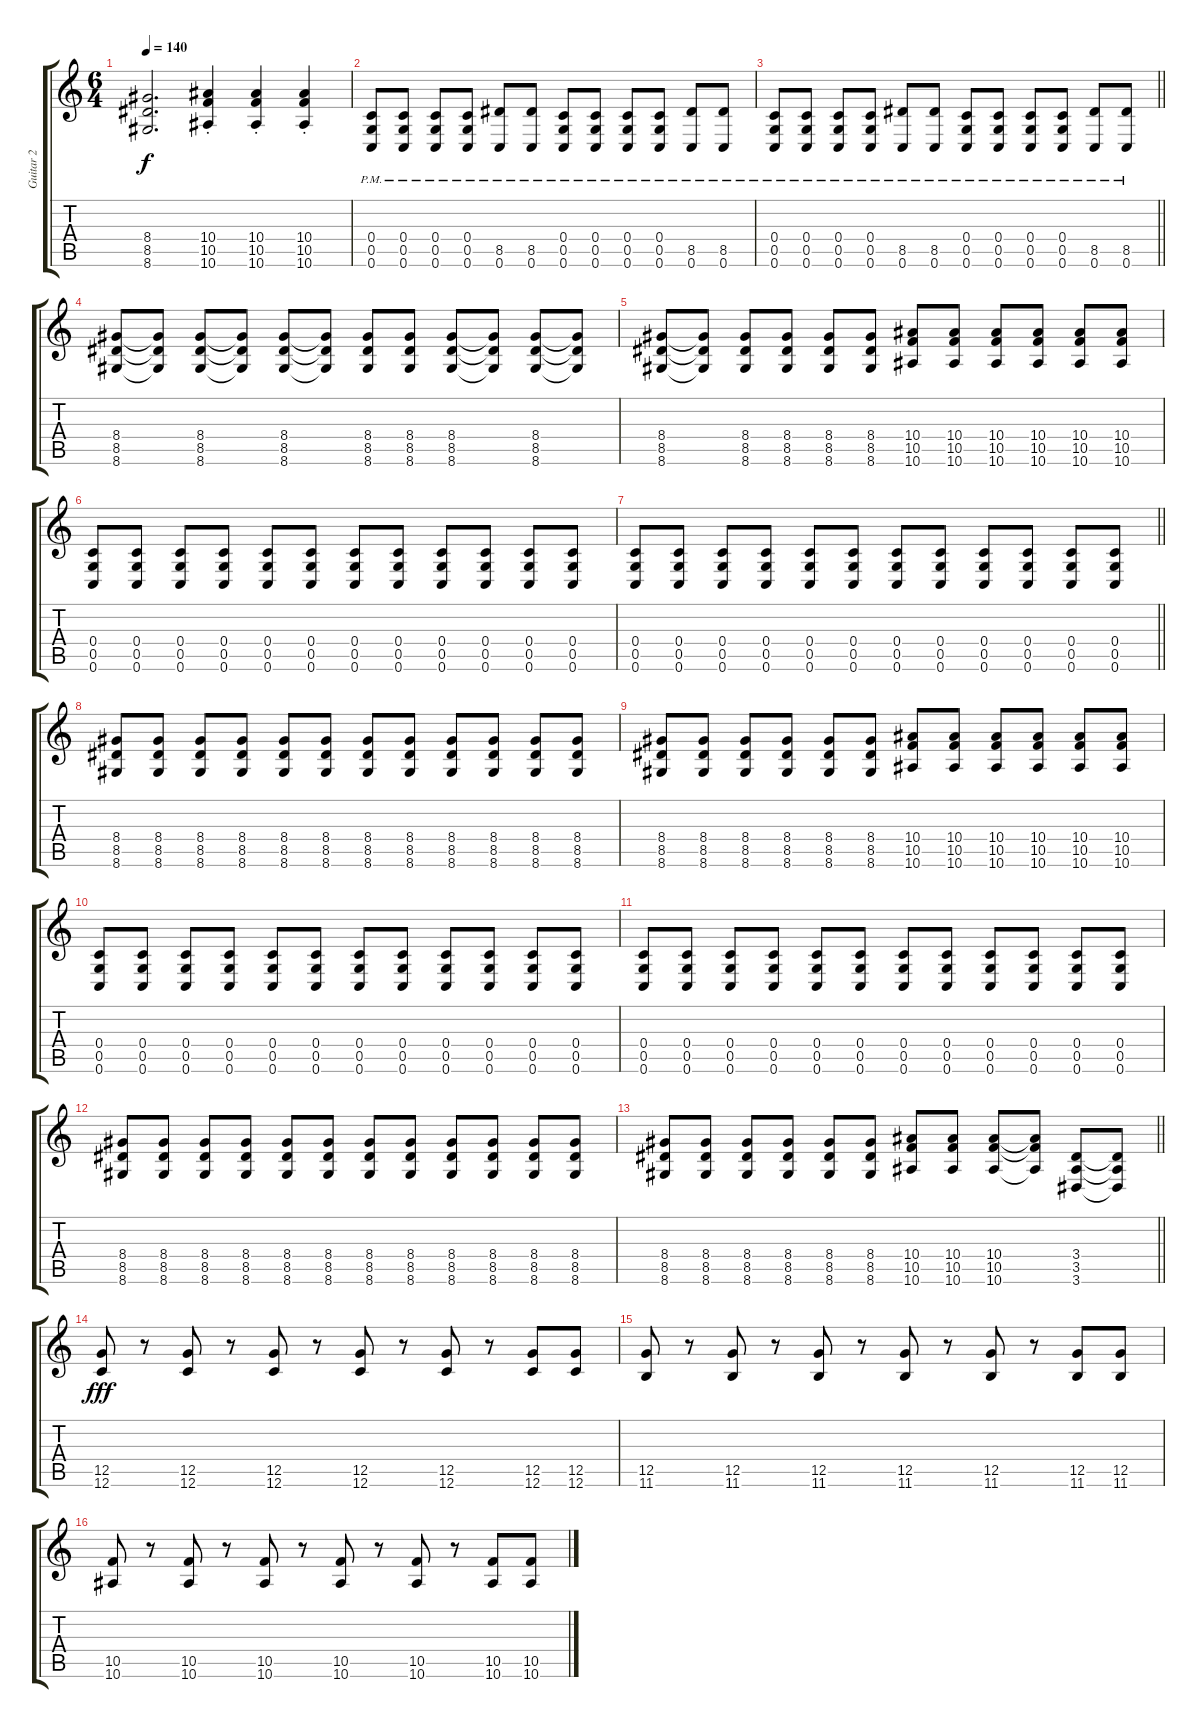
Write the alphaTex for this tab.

\track ("Guitar 2" "Guitar 2") {instrument distortionguitar}
\staff {score tabs}
\tuning (D4 A3 F3 C3 G2 C2) {hide}
\ts (6 4)
\tempo 140
\clef g2
\ks c
(8.4{t} 8.5{t} 8.6{t}).2{d dy f} (10.4{st} 10.5{st} 10.6{st}).4 (10.4{st} 10.5{st} 10.6{st}).4 (10.4{st} 10.5{st} 10.6{st}).4 |
(0.4{pm} 0.5{pm} 0.6{pm}).8 (0.4{pm} 0.5{pm} 0.6{pm}).8 (0.4{pm} 0.5{pm} 0.6{pm}).8 (0.4{pm} 0.5{pm} 0.6{pm}).8 (8.5 0.6{pm}).8 (8.5 0.6{pm}).8 (0.4{pm} 0.5{pm} 0.6{pm}).8 (0.4{pm} 0.5{pm} 0.6{pm}).8 (0.4{pm} 0.5{pm} 0.6{pm}).8 (0.4{pm} 0.5{pm} 0.6{pm}).8 (8.5 0.6{pm}).8 (8.5 0.6{pm}).8 |
\barLineRight lightlight
(0.4{pm} 0.5{pm} 0.6{pm}).8 (0.4{pm} 0.5{pm} 0.6{pm}).8 (0.4{pm} 0.5{pm} 0.6{pm}).8 (0.4{pm} 0.5{pm} 0.6{pm}).8 (8.5 0.6{pm}).8 (8.5 0.6{pm}).8 (0.4{pm} 0.5{pm} 0.6{pm}).8 (0.4{pm} 0.5{pm} 0.6{pm}).8 (0.4{pm} 0.5{pm} 0.6{pm}).8 (0.4{pm} 0.5{pm} 0.6{pm}).8 (8.5 0.6{pm}).8 (8.5 0.6{pm}).8 |
(8.4 8.5 8.6).8 (8.4{t} 8.5{t} 8.6{t}).8 (8.4 8.5 8.6).8 (8.4{t} 8.5{t} 8.6{t}).8 (8.4 8.5 8.6).8 (8.4{t} 8.5{t} 8.6{t}).8 (8.4 8.5 8.6).8 (8.4 8.5 8.6).8 (8.4 8.5 8.6).8 (8.4{t} 8.5{t} 8.6{t}).8 (8.4 8.5 8.6).8 (8.4{t} 8.5{t} 8.6{t}).8 |
(8.4 8.5 8.6).8 (8.4{t} 8.5{t} 8.6{t}).8 (8.4 8.5 8.6).8 (8.4 8.5 8.6).8 (8.4 8.5 8.6).8 (8.4 8.5 8.6).8 (10.4 10.5 10.6).8 (10.4 10.5 10.6).8 (10.4 10.5 10.6).8 (10.4 10.5 10.6).8 (10.4 10.5 10.6).8 (10.4 10.5 10.6).8 |
(0.4 0.5 0.6).8 (0.4 0.5 0.6).8 (0.4 0.5 0.6).8 (0.4 0.5 0.6).8 (0.4 0.5 0.6).8 (0.4 0.5 0.6).8 (0.4 0.5 0.6).8 (0.4 0.5 0.6).8 (0.4 0.5 0.6).8 (0.4 0.5 0.6).8 (0.4 0.5 0.6).8 (0.4 0.5 0.6).8 |
\barLineRight lightlight
(0.4 0.5 0.6).8 (0.4 0.5 0.6).8 (0.4 0.5 0.6).8 (0.4 0.5 0.6).8 (0.4 0.5 0.6).8 (0.4 0.5 0.6).8 (0.4 0.5 0.6).8 (0.4 0.5 0.6).8 (0.4 0.5 0.6).8 (0.4 0.5 0.6).8 (0.4 0.5 0.6).8 (0.4 0.5 0.6).8 |
(8.4 8.5 8.6).8 (8.4 8.5 8.6).8 (8.4 8.5 8.6).8 (8.4 8.5 8.6).8 (8.4 8.5 8.6).8 (8.4 8.5 8.6).8 (8.4 8.5 8.6).8 (8.4 8.5 8.6).8 (8.4 8.5 8.6).8 (8.4 8.5 8.6).8 (8.4 8.5 8.6).8 (8.4 8.5 8.6).8 |
(8.4 8.5 8.6).8 (8.4 8.5 8.6).8 (8.4 8.5 8.6).8 (8.4 8.5 8.6).8 (8.4 8.5 8.6).8 (8.4 8.5 8.6).8 (10.4 10.5 10.6).8 (10.4 10.5 10.6).8 (10.4 10.5 10.6).8 (10.4 10.5 10.6).8 (10.4 10.5 10.6).8 (10.4 10.5 10.6).8 |
(0.4 0.5 0.6).8 (0.4 0.5 0.6).8 (0.4 0.5 0.6).8 (0.4 0.5 0.6).8 (0.4 0.5 0.6).8 (0.4 0.5 0.6).8 (0.4 0.5 0.6).8 (0.4 0.5 0.6).8 (0.4 0.5 0.6).8 (0.4 0.5 0.6).8 (0.4 0.5 0.6).8 (0.4 0.5 0.6).8 |
(0.4 0.5 0.6).8 (0.4 0.5 0.6).8 (0.4 0.5 0.6).8 (0.4 0.5 0.6).8 (0.4 0.5 0.6).8 (0.4 0.5 0.6).8 (0.4 0.5 0.6).8 (0.4 0.5 0.6).8 (0.4 0.5 0.6).8 (0.4 0.5 0.6).8 (0.4 0.5 0.6).8 (0.4 0.5 0.6).8 |
(8.4 8.5 8.6).8 (8.4 8.5 8.6).8 (8.4 8.5 8.6).8 (8.4 8.5 8.6).8 (8.4 8.5 8.6).8 (8.4 8.5 8.6).8 (8.4 8.5 8.6).8 (8.4 8.5 8.6).8 (8.4 8.5 8.6).8 (8.4 8.5 8.6).8 (8.4 8.5 8.6).8 (8.4 8.5 8.6).8 |
\barLineRight lightlight
(8.4 8.5 8.6).8 (8.4 8.5 8.6).8 (8.4 8.5 8.6).8 (8.4 8.5 8.6).8 (8.4 8.5 8.6).8 (8.4 8.5 8.6).8 (10.4 10.5 10.6).8 (10.4 10.5 10.6).8 (10.4 10.5 10.6).8 (10.4{t} 10.5{t} 10.6{t}).8 (3.4 3.5 3.6).8 (3.4{t} 3.5{t} 3.6{t}).8 |
(12.5 12.6).8{dy fff} r.8 (12.5 12.6).8 r.8 (12.5 12.6).8 r.8 (12.5 12.6).8 r.8 (12.5 12.6).8 r.8 (12.5 12.6).8 (12.5 12.6).8 |
(12.5 11.6).8 r.8 (12.5 11.6).8 r.8 (12.5 11.6).8 r.8 (12.5 11.6).8 r.8 (12.5 11.6).8 r.8 (12.5 11.6).8 (12.5 11.6).8 |
(10.5 10.6).8 r.8 (10.5 10.6).8 r.8 (10.5 10.6).8 r.8 (10.5 10.6).8 r.8 (10.5 10.6).8 r.8 (10.5 10.6).8 (10.5 10.6).8
